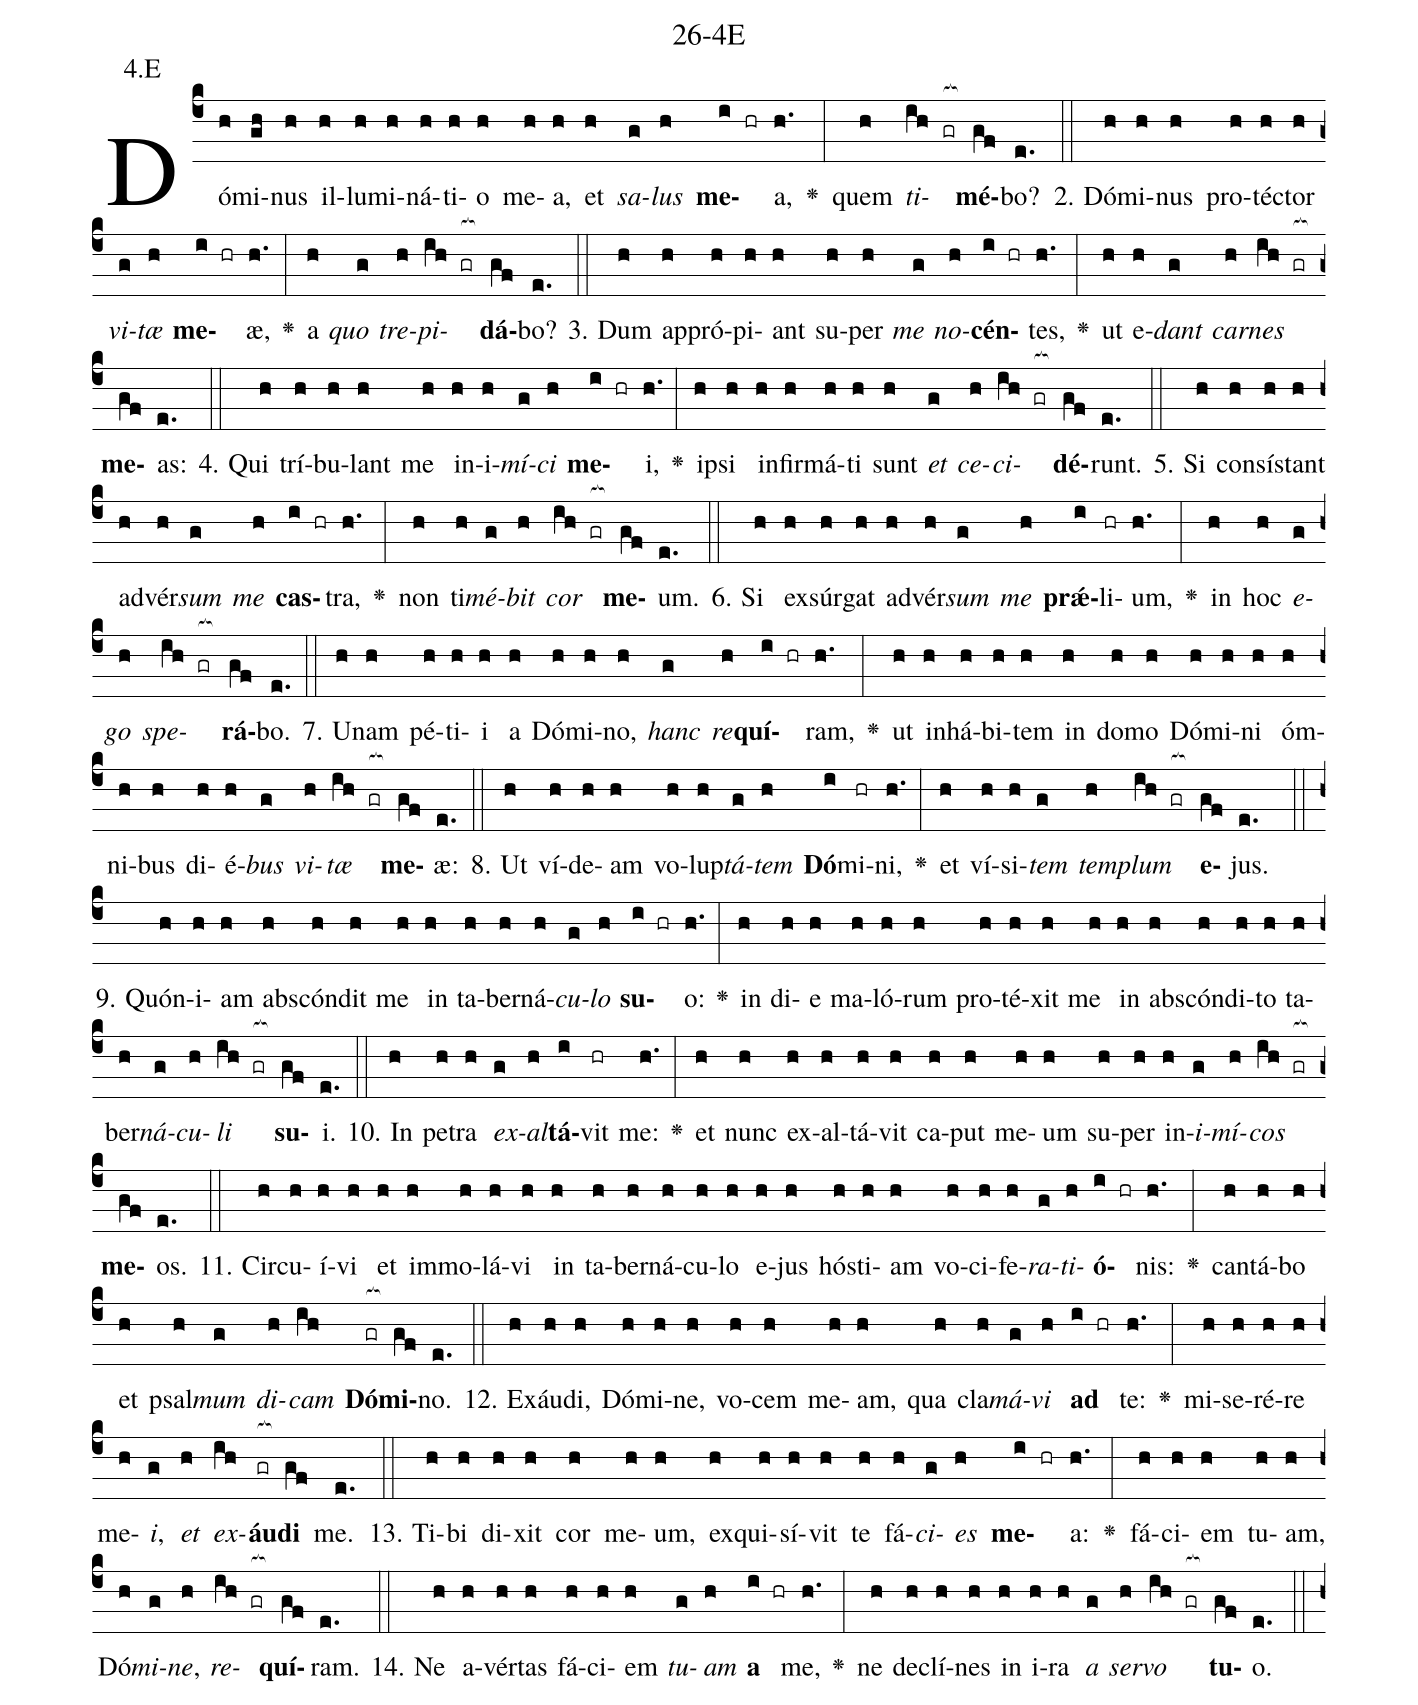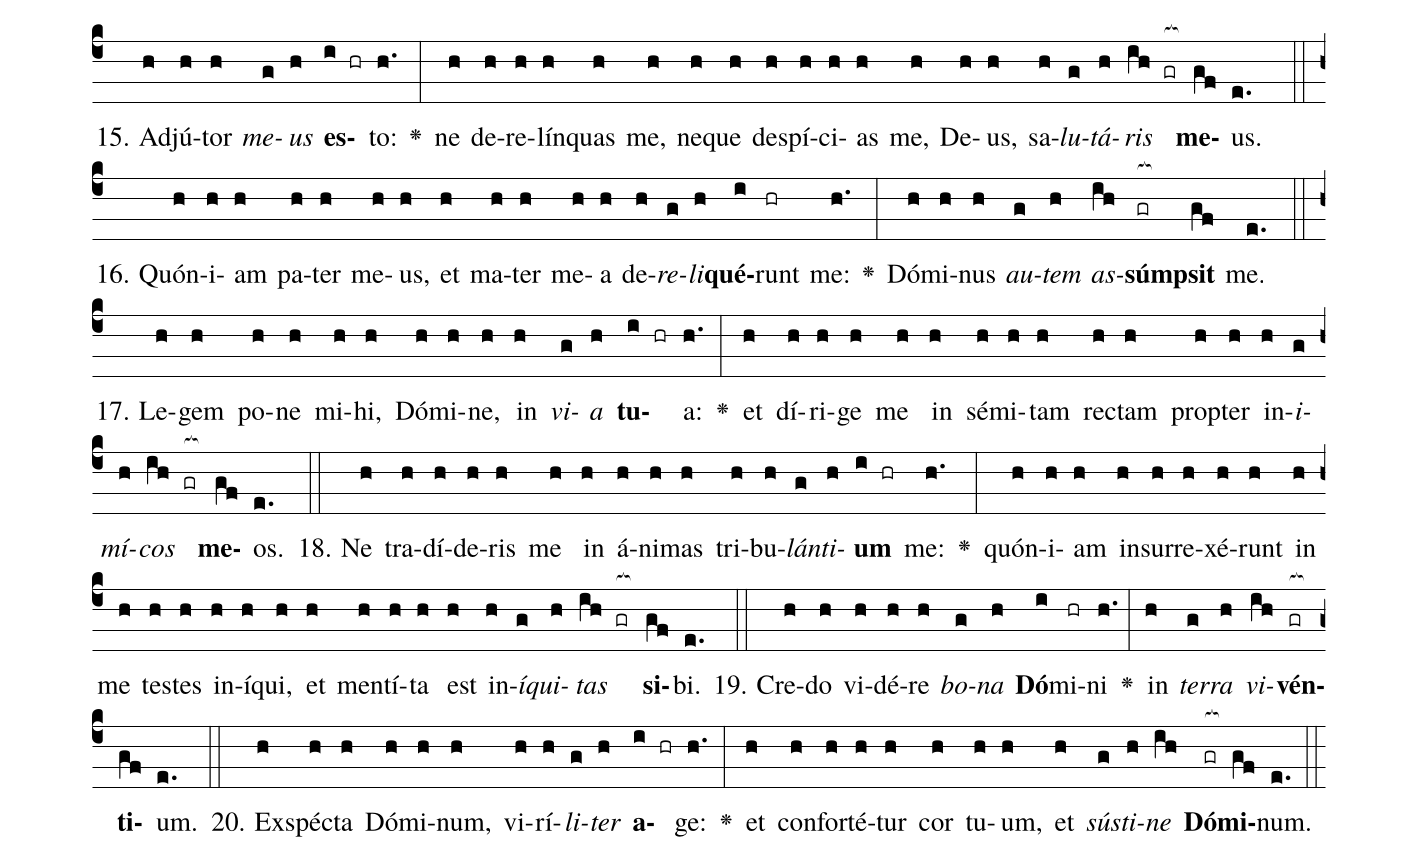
name: 26-4E;
annotation: 4.E;
%%
(c4)Dó(h)mi(gh)nus(h) il(h)lu(h)mi(h)ná(h)ti(h)o(h) me(h)a,(h) et(h) <i>sa</i>(g)<i>lus</i>(h) <b>me</b>(i hr)a,(h.) <v>\greheightstar</v>(:) quem(h) <i>ti</i>(ih gr[ocb:1{])<b>mé</b>(gf[ocb:0}])bo?(e.) (::)
2. Dó(h)mi(h)nus(h) pro(h)téc(h)tor(h) <i>vi</i>(g)<i>tæ</i>(h) <b>me</b>(i hr)æ,(h.) <v>\greheightstar</v>(:) a(h) <i>quo</i>(g) <i>tre</i>(h)<i>pi</i>(ih gr[ocb:1{])<b>dá</b>(gf[ocb:0}])bo?(e.) (::)
3. Dum(h) ap(h)pró(h)pi(h)ant(h) su(h)per(h) <i>me</i>(g) <i>no</i>(h)<b>cén</b>(i hr)tes,(h.) <v>\greheightstar</v>(:) ut(h) e(h)<i>dant</i>(g) <i>car</i>(h)<i>nes</i>(ih gr[ocb:1{]) <b>me</b>(gf[ocb:0}])as:(e.) (::)
4. Qui(h) trí(h)bu(h)lant(h) me(h) in(h)i(h)<i>mí</i>(g)<i>ci</i>(h) <b>me</b>(i hr)i,(h.) <v>\greheightstar</v>(:) ip(h)si(h) in(h)fir(h)má(h)ti(h) sunt(h) <i>et</i>(g) <i>ce</i>(h)<i>ci</i>(ih gr[ocb:1{])<b>dé</b>(gf[ocb:0}])runt.(e.) (::)
5. Si(h) con(h)sís(h)tant(h) ad(h)vér(h)<i>sum</i>(g) <i>me</i>(h) <b>cas</b>(i hr)tra,(h.) <v>\greheightstar</v>(:) non(h) ti(h)<i>mé</i>(g)<i>bit</i>(h) <i>cor</i>(ih gr[ocb:1{]) <b>me</b>(gf[ocb:0}])um.(e.) (::)
6. Si(h) ex(h)súr(h)gat(h) ad(h)vér(h)<i>sum</i>(g) <i>me</i>(h) <b>prǽ</b>(i)li(hr)um,(h.) <v>\greheightstar</v>(:) in(h) hoc(h) <i>e</i>(g)<i>go</i>(h) <i>spe</i>(ih gr[ocb:1{])<b>rá</b>(gf[ocb:0}])bo.(e.) (::)
7. U(h)nam(h) pé(h)ti(h)i(h) a(h) Dó(h)mi(h)no,(h) <i>hanc</i>(g) <i>re</i>(h)<b>quí</b>(i hr)ram,(h.) <v>\greheightstar</v>(:) ut(h) in(h)há(h)bi(h)tem(h) in(h) do(h)mo(h) Dó(h)mi(h)ni(h) óm(h)ni(h)bus(h) di(h)é(h)<i>bus</i>(g) <i>vi</i>(h)<i>tæ</i>(ih gr[ocb:1{]) <b>me</b>(gf[ocb:0}])æ:(e.) (::)
8. Ut(h) ví(h)de(h)am(h) vo(h)lup(h)<i>tá</i>(g)<i>tem</i>(h) <b>Dó</b>(i)mi(hr)ni,(h.) <v>\greheightstar</v>(:) et(h) ví(h)si(h)<i>tem</i>(g) <i>tem</i>(h)<i>plum</i>(ih gr[ocb:1{]) <b>e</b>(gf[ocb:0}])jus.(e.) (::)
9. Quón(h)i(h)am(h) abs(h)cón(h)dit(h) me(h) in(h) ta(h)ber(h)ná(h)<i>cu</i>(g)<i>lo</i>(h) <b>su</b>(i hr)o:(h.) <v>\greheightstar</v>(:) in(h) di(h)e(h) ma(h)ló(h)rum(h) pro(h)té(h)xit(h) me(h) in(h) abs(h)cón(h)di(h)to(h) ta(h)ber(h)<i>ná</i>(g)<i>cu</i>(h)<i>li</i>(ih gr[ocb:1{]) <b>su</b>(gf[ocb:0}])i.(e.) (::)
10. In(h) pe(h)tra(h) <i>ex</i>(g)<i>al</i>(h)<b>tá</b>(i)vit(hr) me:(h.) <v>\greheightstar</v>(:) et(h) nunc(h) ex(h)al(h)tá(h)vit(h) ca(h)put(h) me(h)um(h) su(h)per(h) in(h)<i>i</i>(g)<i>mí</i>(h)<i>cos</i>(ih gr[ocb:1{]) <b>me</b>(gf[ocb:0}])os.(e.) (::)
11. Cir(h)cu(h)í(h)vi(h) et(h) im(h)mo(h)lá(h)vi(h) in(h) ta(h)ber(h)ná(h)cu(h)lo(h) e(h)jus(h) hós(h)ti(h)am(h) vo(h)ci(h)fe(h)<i>ra</i>(g)<i>ti</i>(h)<b>ó</b>(i hr)nis:(h.) <v>\greheightstar</v>(:) can(h)tá(h)bo(h) et(h) psal(h)<i>mum</i>(g) <i>di</i>(h)<i>cam</i>(ih) <b>Dó</b>(gr[ocb:1{])<b>mi</b>(gf[ocb:0}])no.(e.) (::)
12. Ex(h)áu(h)di,(h) Dó(h)mi(h)ne,(h) vo(h)cem(h) me(h)am,(h) qua(h) cla(h)<i>má</i>(g)<i>vi</i>(h) <b>ad</b>(i hr) te:(h.) <v>\greheightstar</v>(:) mi(h)se(h)ré(h)re(h) me(h)<i>i</i>,(g) <i>et</i>(h) <i>ex</i>(ih)<b>áu</b>(gr[ocb:1{])<b>di</b>(gf[ocb:0}]) me.(e.) (::)
13. Ti(h)bi(h) di(h)xit(h) cor(h) me(h)um,(h) ex(h)qui(h)sí(h)vit(h) te(h) fá(h)<i>ci</i>(g)<i>es</i>(h) <b>me</b>(i hr)a:(h.) <v>\greheightstar</v>(:) fá(h)ci(h)em(h) tu(h)am,(h) Dó(h)<i>mi</i>(g)<i>ne</i>,(h) <i>re</i>(ih gr[ocb:1{])<b>quí</b>(gf[ocb:0}])ram.(e.) (::)
14. Ne(h) a(h)vér(h)tas(h) fá(h)ci(h)em(h) <i>tu</i>(g)<i>am</i>(h) <b>a</b>(i hr) me,(h.) <v>\greheightstar</v>(:) ne(h) de(h)clí(h)nes(h) in(h) i(h)ra(h) <i>a</i>(g) <i>ser</i>(h)<i>vo</i>(ih gr[ocb:1{]) <b>tu</b>(gf[ocb:0}])o.(e.) (::)
15. Ad(h)jú(h)tor(h) <i>me</i>(g)<i>us</i>(h) <b>es</b>(i hr)to:(h.) <v>\greheightstar</v>(:) ne(h) de(h)re(h)lín(h)quas(h) me,(h) ne(h)que(h) de(h)spí(h)ci(h)as(h) me,(h) De(h)us,(h) sa(h)<i>lu</i>(g)<i>tá</i>(h)<i>ris</i>(ih gr[ocb:1{]) <b>me</b>(gf[ocb:0}])us.(e.) (::)
16. Quón(h)i(h)am(h) pa(h)ter(h) me(h)us,(h) et(h) ma(h)ter(h) me(h)a(h) de(h)<i>re</i>(g)<i>li</i>(h)<b>qué</b>(i)runt(hr) me:(h.) <v>\greheightstar</v>(:) Dó(h)mi(h)nus(h) <i>au</i>(g)<i>tem</i>(h) <i>as</i>(ih)<b>súmp</b>(gr[ocb:1{])<b>sit</b>(gf[ocb:0}]) me.(e.) (::)
17. Le(h)gem(h) po(h)ne(h) mi(h)hi,(h) Dó(h)mi(h)ne,(h) in(h) <i>vi</i>(g)<i>a</i>(h) <b>tu</b>(i hr)a:(h.) <v>\greheightstar</v>(:) et(h) dí(h)ri(h)ge(h) me(h) in(h) sé(h)mi(h)tam(h) rec(h)tam(h) prop(h)ter(h) in(h)<i>i</i>(g)<i>mí</i>(h)<i>cos</i>(ih gr[ocb:1{]) <b>me</b>(gf[ocb:0}])os.(e.) (::)
18. Ne(h) tra(h)dí(h)de(h)ris(h) me(h) in(h) á(h)ni(h)mas(h) tri(h)bu(h)<i>lán</i>(g)<i>ti</i>(h)<b>um</b>(i hr) me:(h.) <v>\greheightstar</v>(:) quón(h)i(h)am(h) in(h)sur(h)re(h)xé(h)runt(h) in(h) me(h) tes(h)tes(h) in(h)í(h)qui,(h) et(h) men(h)tí(h)ta(h) est(h) in(h)<i>í</i>(g)<i>qui</i>(h)<i>tas</i>(ih gr[ocb:1{]) <b>si</b>(gf[ocb:0}])bi.(e.) (::)
19. Cre(h)do(h) vi(h)dé(h)re(h) <i>bo</i>(g)<i>na</i>(h) <b>Dó</b>(i)mi(hr)ni(h.) <v>\greheightstar</v>(:) in(h) <i>ter</i>(g)<i>ra</i>(h) <i>vi</i>(ih)<b>vén</b>(gr[ocb:1{])<b>ti</b>(gf[ocb:0}])um.(e.) (::)
20. Ex(h)spéc(h)ta(h) Dó(h)mi(h)num,(h) vi(h)rí(h)<i>li</i>(g)<i>ter</i>(h) <b>a</b>(i hr)ge:(h.) <v>\greheightstar</v>(:) et(h) con(h)for(h)té(h)tur(h) cor(h) tu(h)um,(h) et(h) <i>sús</i>(g)<i>ti</i>(h)<i>ne</i>(ih) <b>Dó</b>(gr[ocb:1{])<b>mi</b>(gf[ocb:0}])num.(e.) (::)
